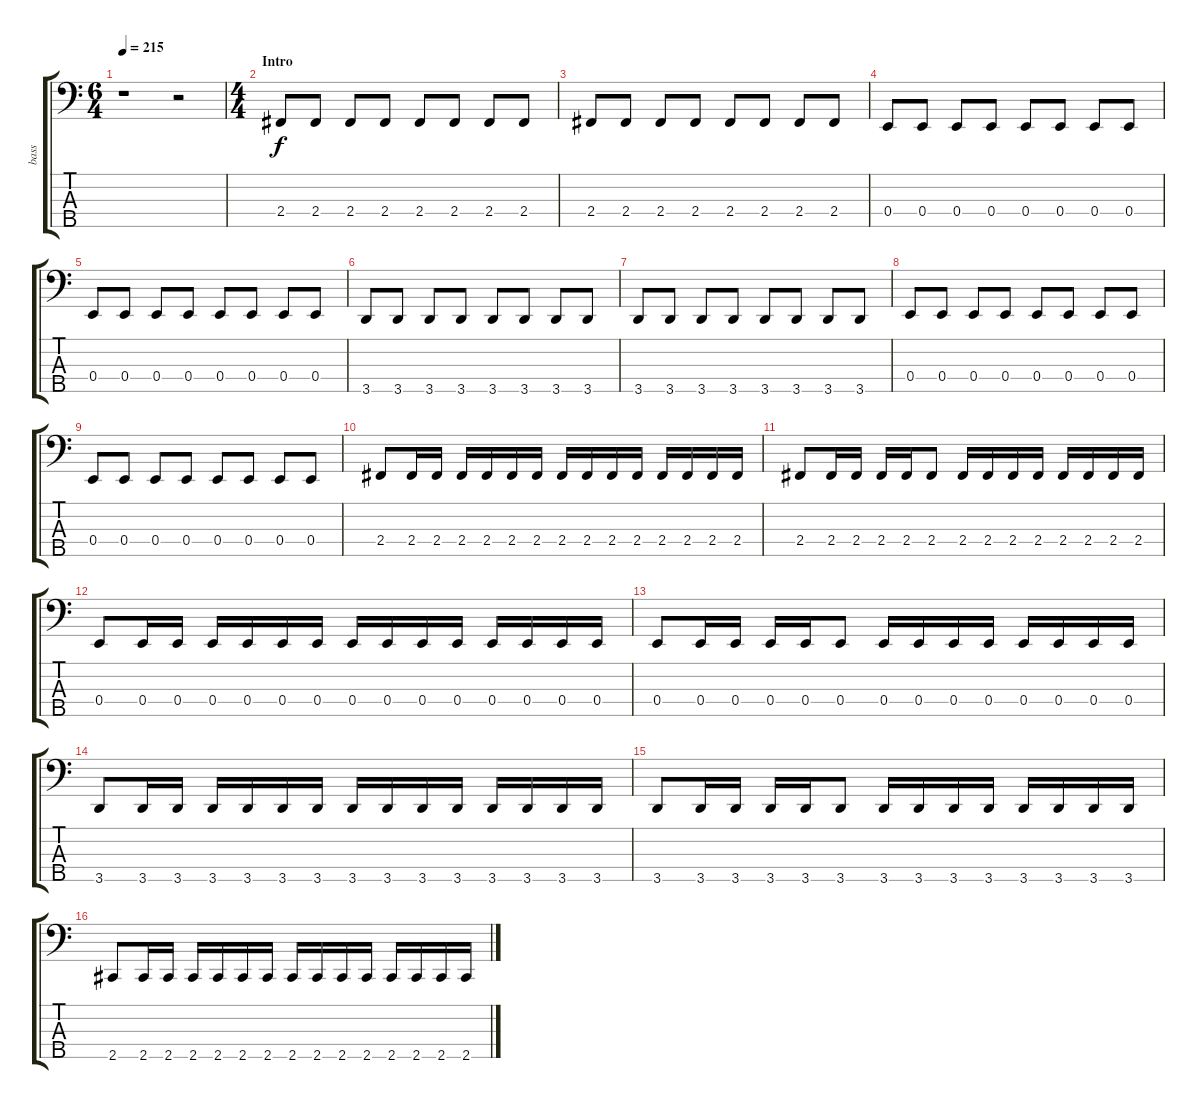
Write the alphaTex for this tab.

\track ("bass" "bass") {instrument electricbassfinger}
\staff {score tabs}
\tuning (G2 D2 A1 E1 B0) {hide}
\ts (6 4)
\tempo 215
\clef f4
\ks c
r.1{dy f instrument electricbassfinger} r.2 |
\ts (4 4)
\section ("" "Intro")
2.4.8 2.4.8 2.4.8 2.4.8 2.4.8 2.4.8 2.4.8 2.4.8 |
2.4.8 2.4.8 2.4.8 2.4.8 2.4.8 2.4.8 2.4.8 2.4.8 |
0.4.8 0.4.8 0.4.8 0.4.8 0.4.8 0.4.8 0.4.8 0.4.8 |
0.4.8 0.4.8 0.4.8 0.4.8 0.4.8 0.4.8 0.4.8 0.4.8 |
3.5.8 3.5.8 3.5.8 3.5.8 3.5.8 3.5.8 3.5.8 3.5.8 |
3.5.8 3.5.8 3.5.8 3.5.8 3.5.8 3.5.8 3.5.8 3.5.8 |
0.4.8 0.4.8 0.4.8 0.4.8 0.4.8 0.4.8 0.4.8 0.4.8 |
0.4.8 0.4.8 0.4.8 0.4.8 0.4.8 0.4.8 0.4.8 0.4.8 |
2.4.8 2.4.16 2.4.16 2.4.16 2.4.16 2.4.16 2.4.16 2.4.16 2.4.16 2.4.16 2.4.16 2.4.16 2.4.16 2.4.16 2.4.16 |
2.4.8 2.4.16 2.4.16 2.4.16 2.4.16 2.4.8 2.4.16 2.4.16 2.4.16 2.4.16 2.4.16 2.4.16 2.4.16 2.4.16 |
0.4.8 0.4.16 0.4.16 0.4.16 0.4.16 0.4.16 0.4.16 0.4.16 0.4.16 0.4.16 0.4.16 0.4.16 0.4.16 0.4.16 0.4.16 |
0.4.8 0.4.16 0.4.16 0.4.16 0.4.16 0.4.8 0.4.16 0.4.16 0.4.16 0.4.16 0.4.16 0.4.16 0.4.16 0.4.16 |
3.5.8 3.5.16 3.5.16 3.5.16 3.5.16 3.5.16 3.5.16 3.5.16 3.5.16 3.5.16 3.5.16 3.5.16 3.5.16 3.5.16 3.5.16 |
3.5.8 3.5.16 3.5.16 3.5.16 3.5.16 3.5.8 3.5.16 3.5.16 3.5.16 3.5.16 3.5.16 3.5.16 3.5.16 3.5.16 |
2.5.8 2.5.16 2.5.16 2.5.16 2.5.16 2.5.16 2.5.16 2.5.16 2.5.16 2.5.16 2.5.16 2.5.16 2.5.16 2.5.16 2.5.16
